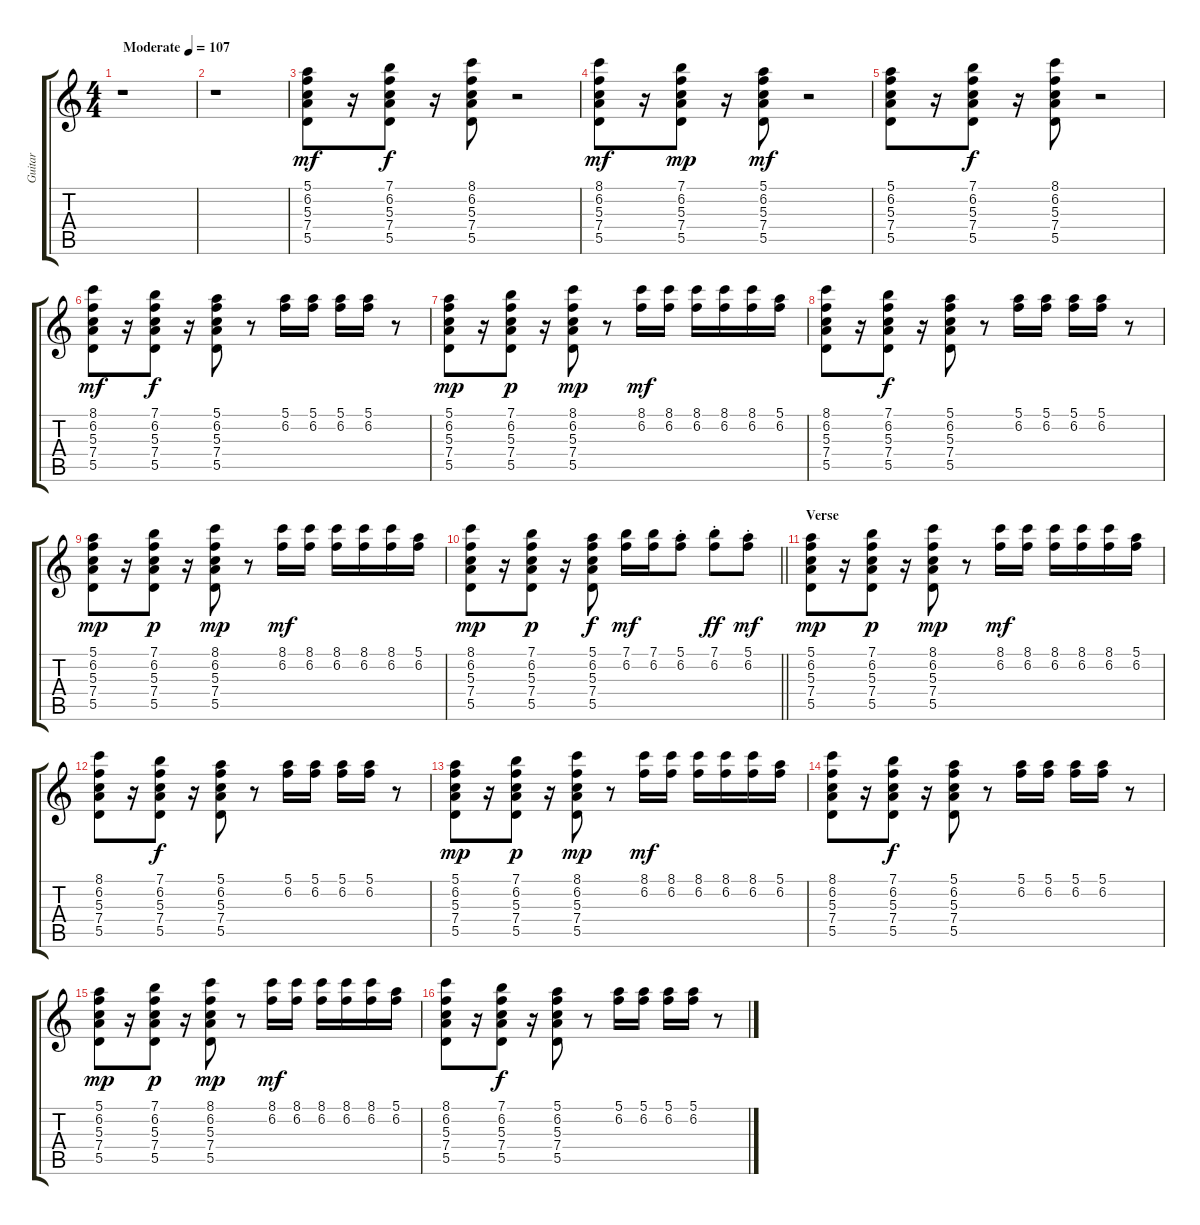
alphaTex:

\track ("Guitar" "Guitar") {instrument electricguitarclean}
\staff {score tabs}
\tuning (E4 B3 G3 D3 A2 E2) {hide}
\ts (4 4)
\tempo (107 "Moderate")
\clef g2
\ks c
r.1{dy mf instrument electricguitarclean} |
r.1 |
(5.1 6.2 5.3 7.4 5.5).8 r.16 (7.1 6.2 5.3 7.4 5.5).8{dy f} r.16 (8.1 6.2 5.3 7.4 5.5).8 r.2 |
(8.1 6.2 5.3 7.4 5.5).8{dy mf} r.16 (7.1 6.2 5.3 7.4 5.5).8{dy mp} r.16 (5.1 6.2 5.3 7.4 5.5).8{dy mf} r.2 |
(5.1 6.2 5.3 7.4 5.5).8 r.16 (7.1 6.2 5.3 7.4 5.5).8{dy f} r.16 (8.1 6.2 5.3 7.4 5.5).8 r.2 |
(8.1 6.2 5.3 7.4 5.5).8{dy mf} r.16 (7.1 6.2 5.3 7.4 5.5).8{dy f} r.16 (5.1 6.2 5.3 7.4 5.5).8 r.8 (5.1 6.2).16 (5.1 6.2).16 (5.1 6.2).16 (5.1 6.2).16 r.8 |
(5.1 6.2 5.3 7.4 5.5).8{dy mp} r.16 (7.1 6.2 5.3 7.4 5.5).8{dy p} r.16 (8.1 6.2 5.3 7.4 5.5).8{dy mp} r.8 (8.1 6.2).16{dy mf} (8.1 6.2).16 (8.1 6.2).16 (8.1 6.2).16 (8.1 6.2).16 (5.1 6.2).16 |
(8.1 6.2 5.3 7.4 5.5).8 r.16 (7.1 6.2 5.3 7.4 5.5).8{dy f} r.16 (5.1 6.2 5.3 7.4 5.5).8 r.8 (5.1 6.2).16 (5.1 6.2).16 (5.1 6.2).16 (5.1 6.2).16 r.8 |
(5.1 6.2 5.3 7.4 5.5).8{dy mp} r.16 (7.1 6.2 5.3 7.4 5.5).8{dy p} r.16 (8.1 6.2 5.3 7.4 5.5).8{dy mp} r.8 (8.1 6.2).16{dy mf} (8.1 6.2).16 (8.1 6.2).16 (8.1 6.2).16 (8.1 6.2).16 (5.1 6.2).16 |
\barLineRight lightlight
(8.1 6.2 5.3 7.4 5.5).8{dy mp} r.16 (7.1 6.2 5.3 7.4 5.5).8{dy p} r.16 (5.1 6.2 5.3 7.4 5.5).8{dy f} (7.1 6.2).16{dy mf} (7.1 6.2).16 (5.1 6.2{st}).8 (7.1{st} 6.2{st}).8{dy ff} (5.1{st} 6.2{st}).8{dy mf} |
\section ("" "Verse")
(5.1 6.2 5.3 7.4 5.5).8{dy mp} r.16 (7.1 6.2 5.3 7.4 5.5).8{dy p} r.16 (8.1 6.2 5.3 7.4 5.5).8{dy mp} r.8 (8.1 6.2).16{dy mf} (8.1 6.2).16 (8.1 6.2).16 (8.1 6.2).16 (8.1 6.2).16 (5.1 6.2).16 |
(8.1 6.2 5.3 7.4 5.5).8 r.16 (7.1 6.2 5.3 7.4 5.5).8{dy f} r.16 (5.1 6.2 5.3 7.4 5.5).8 r.8 (5.1 6.2).16 (5.1 6.2).16 (5.1 6.2).16 (5.1 6.2).16 r.8 |
(5.1 6.2 5.3 7.4 5.5).8{dy mp} r.16 (7.1 6.2 5.3 7.4 5.5).8{dy p} r.16 (8.1 6.2 5.3 7.4 5.5).8{dy mp} r.8 (8.1 6.2).16{dy mf} (8.1 6.2).16 (8.1 6.2).16 (8.1 6.2).16 (8.1 6.2).16 (5.1 6.2).16 |
(8.1 6.2 5.3 7.4 5.5).8 r.16 (7.1 6.2 5.3 7.4 5.5).8{dy f} r.16 (5.1 6.2 5.3 7.4 5.5).8 r.8 (5.1 6.2).16 (5.1 6.2).16 (5.1 6.2).16 (5.1 6.2).16 r.8 |
(5.1 6.2 5.3 7.4 5.5).8{dy mp} r.16 (7.1 6.2 5.3 7.4 5.5).8{dy p} r.16 (8.1 6.2 5.3 7.4 5.5).8{dy mp} r.8 (8.1 6.2).16{dy mf} (8.1 6.2).16 (8.1 6.2).16 (8.1 6.2).16 (8.1 6.2).16 (5.1 6.2).16 |
(8.1 6.2 5.3 7.4 5.5).8 r.16 (7.1 6.2 5.3 7.4 5.5).8{dy f} r.16 (5.1 6.2 5.3 7.4 5.5).8 r.8 (5.1 6.2).16 (5.1 6.2).16 (5.1 6.2).16 (5.1 6.2).16 r.8
